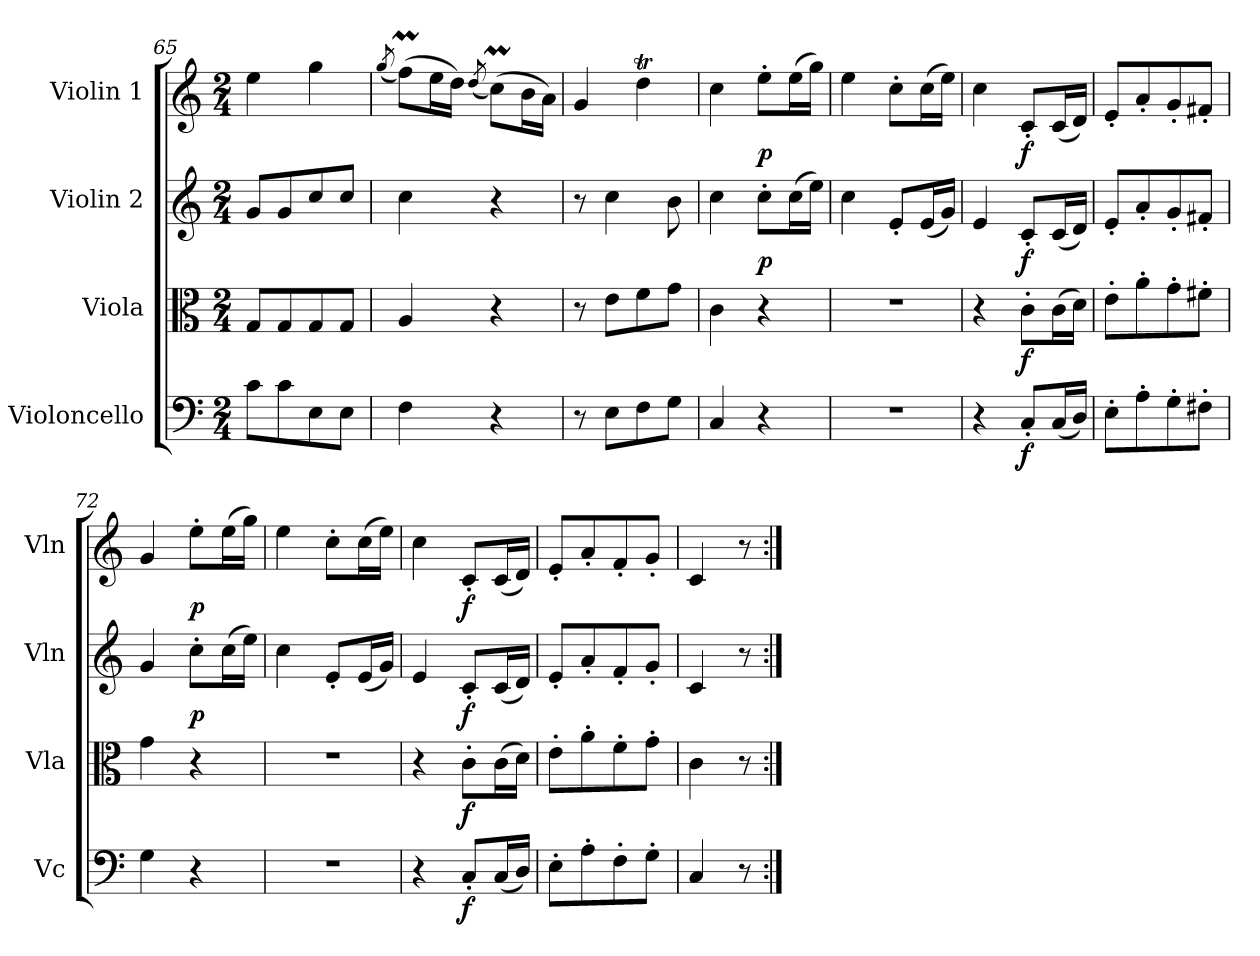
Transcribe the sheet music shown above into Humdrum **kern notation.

**kern	**dynam	**kern	**dynam	**kern	**dynam	**kern	**dynam
*part4	*part4	*part3	*part3	*part2	*part2	*part1	*part1
*staff4	*staff4	*staff3	*staff3	*staff2	*staff2	*staff1	*staff1
*I"Violoncello	*	*I"Viola	*	*I"Violin 2	*	*I"Violin 1	*
*I'Vc	*	*I'Vla	*	*I'Vln	*	*I'Vln	*
!!LO:LB:g=z
*clefF4	*	*clefC3	*	*clefG2	*	*clefG2	*
*k[]	*	*k[]	*	*k[]	*	*k[]	*
*M2/4	*	*M2/4	*	*M2/4	*	*M2/4	*
=65	=65	=65	=65	=65	=65	=65	=65
8c\L	.	8G/L	.	8g/L	.	4ee\	.
8c\	.	8G/	.	8g/	.	.	.
8E\	.	8G/	.	8cc/	.	4gg\	.
8E\J	.	8G/J	.	8cc/J	.	.	.
=66	=66	=66	=66	=66	=66	=66	=66
.	.	.	.	.	.	(8qgg/	.
4F\	.	4A/	.	4cc\	.	(8ffM\L)	.
.	.	.	.	.	.	16ee\L	.
.	.	.	.	.	.	16dd\JJ)	.
.	.	.	.	.	.	(8qdd/	.
4r	.	4r	.	4r	.	(8ccM\L)	.
.	.	.	.	.	.	16b\L	.
.	.	.	.	.	.	16a\JJ)	.
=67	=67	=67	=67	=67	=67	=67	=67
8r	.	8r	.	8r	.	4g/	.
8E\L	.	8e\L	.	4cc\	.	.	.
8F\	.	8f\	.	.	.	4ddT\	.
8G\J	.	8g\J	.	8b\	.	.	.
=68	=68	=68	=68	=68	=68	=68	=68
4C/	.	4c\	.	4cc\	.	4cc\	.
!	!	!	!	!	!LO:DY:b	!	!LO:DY:b
4r	.	4r	.	8cc'\L	p	8ee'\L	p
.	.	.	.	(16cc\L	.	(16ee\L	.
.	.	.	.	16ee\JJ)	.	16gg\JJ)	.
=69	=69	=69	=69	=69	=69	=69	=69
2r	.	2r	.	4cc\	.	4ee\	.
.	.	.	.	8e'/L	.	8cc'\L	.
.	.	.	.	(16e/L	.	(16cc\L	.
.	.	.	.	16g/JJ)	.	16ee\JJ)	.
=70	=70	=70	=70	=70	=70	=70	=70
4r	.	4r	.	4e/	.	4cc\	.
!	!LO:DY:b	!	!LO:DY:b	!	!LO:DY:b	!	!LO:DY:b
8C'/L	f	8c'\L	f	8c'/L	f	8c'/L	f
(16C/L	.	(16c\L	.	(16c/L	.	(16c/L	.
16D/JJ)	.	16d\JJ)	.	16d/JJ)	.	16d/JJ)	.
!!LO:LB:g=z
=71	=71	=71	=71	=71	=71	=71	=71
8E'\L	.	8e'\L	.	8e'/L	.	8e'/L	.
8A'\	.	8a'\	.	8a'/	.	8a'/	.
8G'\	.	8g'\	.	8g'/	.	8g'/	.
8F#X'\J	.	8f#X'\J	.	8f#X'/J	.	8f#X'/J	.
=72	=72	=72	=72	=72	=72	=72	=72
4G\	.	4g\	.	4g/	.	4g/	.
!	!	!	!	!	!LO:DY:b	!	!LO:DY:b
4r	.	4r	.	8cc'\L	p	8ee'\L	p
.	.	.	.	(16cc\L	.	(16ee\L	.
.	.	.	.	16ee\JJ)	.	16gg\JJ)	.
=73	=73	=73	=73	=73	=73	=73	=73
2r	.	2r	.	4cc\	.	4ee\	.
.	.	.	.	8e'/L	.	8cc'\L	.
.	.	.	.	(16e/L	.	(16cc\L	.
.	.	.	.	16g/JJ)	.	16ee\JJ)	.
=74	=74	=74	=74	=74	=74	=74	=74
4r	.	4r	.	4e/	.	4cc\	.
!	!LO:DY:b	!	!LO:DY:b	!	!LO:DY:b	!	!LO:DY:b
8C'/L	f	8c'\L	f	8c'/L	f	8c'/L	f
(16C/L	.	(16c\L	.	(16c/L	.	(16c/L	.
16D/JJ)	.	16d\JJ)	.	16d/JJ)	.	16d/JJ)	.
=75	=75	=75	=75	=75	=75	=75	=75
8E'\L	.	8e'\L	.	8e'/L	.	8e'/L	.
8A'\	.	8a'\	.	8a'/	.	8a'/	.
8F'\	.	8f'\	.	8f'/	.	8f'/	.
8G'\J	.	8g'\J	.	8g'/J	.	8g'/J	.
=76	=76	=76	=76	=76	=76	=76	=76
4C/	.	4c\	.	4c/	.	4c/	.
8r	.	8r	.	8r	.	8r	.
=:|!	=:|!	=:|!	=:|!	=:|!	=:|!	=:|!	=:|!
*-	*-	*-	*-	*-	*-	*-	*-
